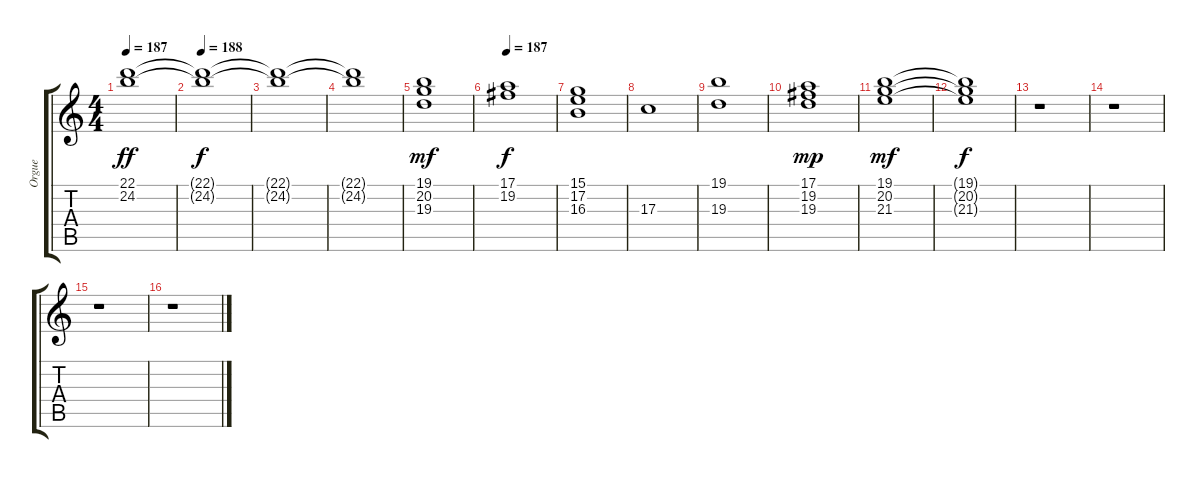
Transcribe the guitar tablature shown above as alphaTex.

\track ("Orgue               " "Orgue     ") {instrument rockorgan}
\staff {score tabs}
\tuning (E4 B3 G3 D3 A2 E2) {hide}
\ts (4 4)
\tempo 187
\clef g2
\ks c
(22.1 24.2).1{dy ff} |
\tempo 188
(22.1{t} 24.2{t}).1{dy f} |
(22.1{t} 24.2{t}).1 |
(22.1{t} 24.2{t}).1 |
(19.1 20.2 19.3).1{dy mf} |
\tempo 187
(17.1 19.2).1{dy f} |
(15.1 17.2 16.3).1 |
17.3.1 |
(19.1 19.3).1 |
(17.1 19.2 19.3).1{dy mp} |
(19.1 20.2 21.3).1{dy mf} |
(19.1{t} 20.2{t} 21.3{t}).1{dy f} |
r.1 |
r.1 |
r.1 |
r.1
